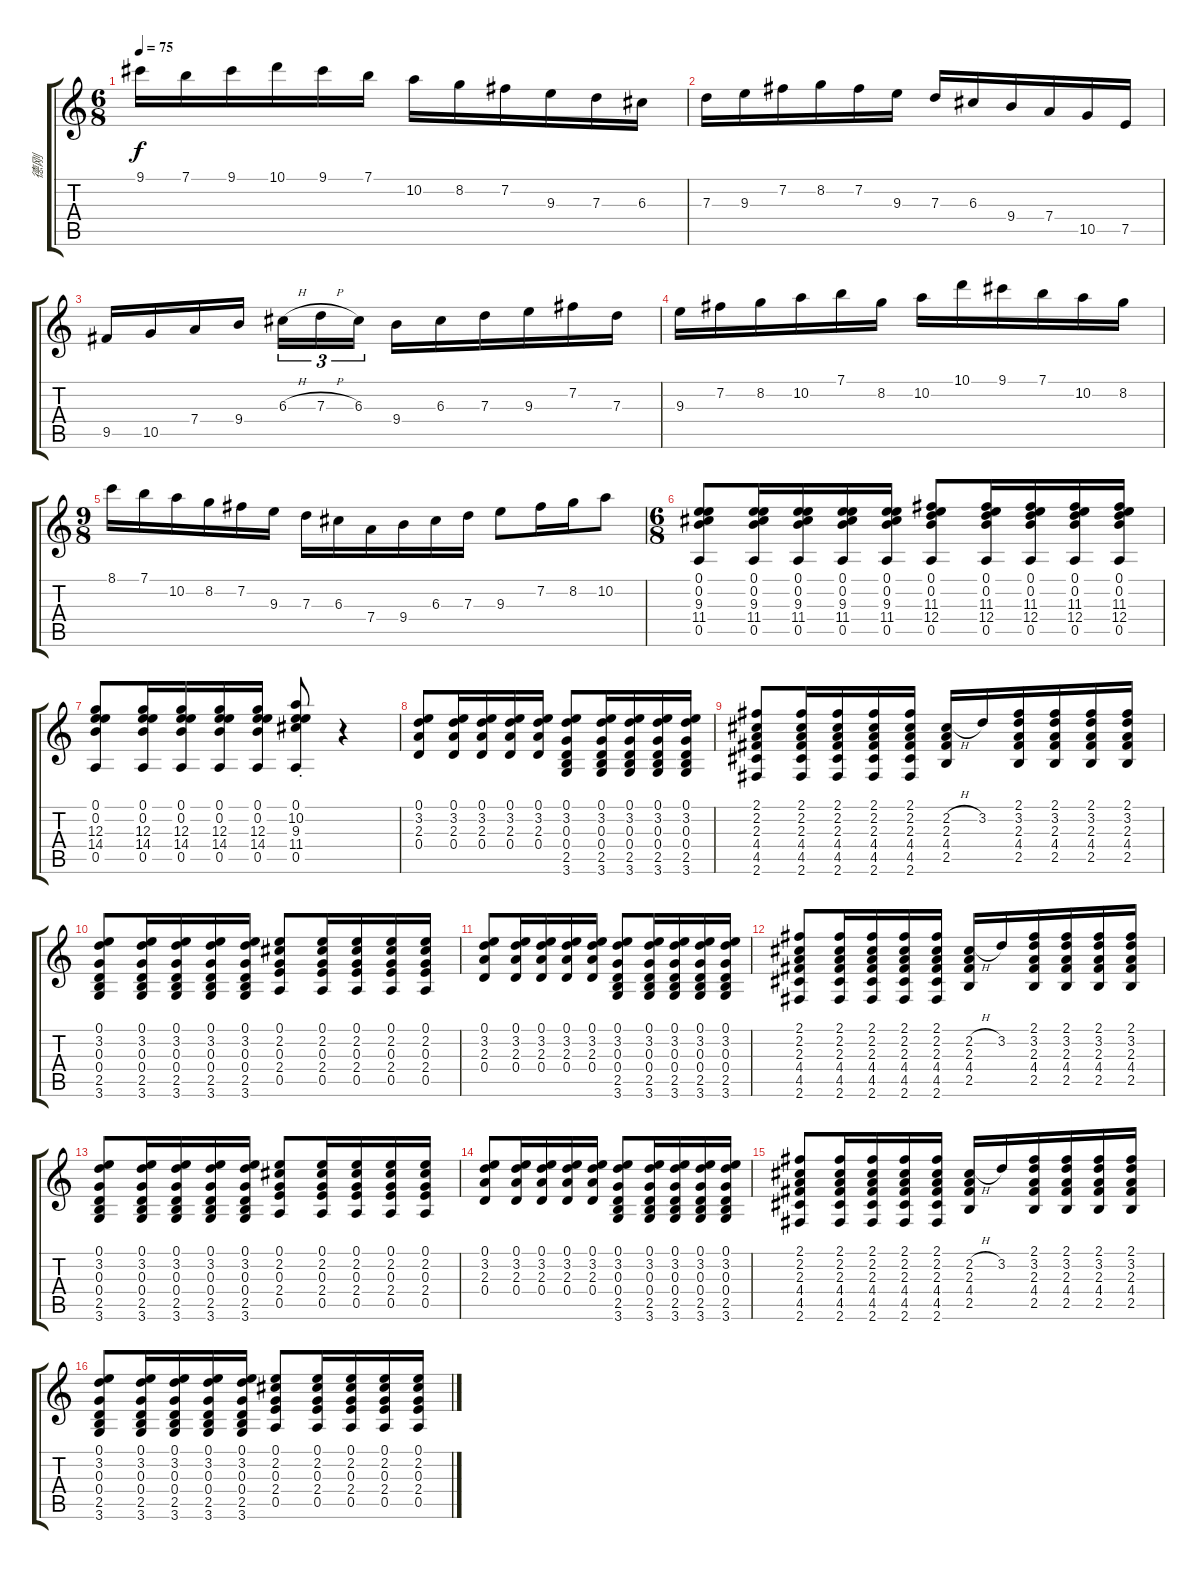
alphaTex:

\track ("德刚" "德刚") {instrument acousticguitarsteel}
\staff {score tabs}
\tuning (E4 B3 G3 D3 A2 E2) {hide}
\ts (6 8)
\tempo 75
\clef g2
\ks c
9.1.16{dy f} 7.1.16 9.1.16 10.1.16 9.1.16 7.1.16 10.2.16 8.2.16 7.2.16 9.3.16 7.3.16 6.3.16 |
7.3.16 9.3.16 7.2.16 8.2.16 7.2.16 9.3.16 7.3.16 6.3.16 9.4.16 7.4.16 10.5.16 7.5.16 |
9.5.16 10.5.16 7.4.16 9.4.16{beam splitsecondary} 6.3{h}.16{tu (3 2)} 7.3{h}.16{tu (3 2)} 6.3.16{tu (3 2)} 9.4.16 6.3.16 7.3.16 9.3.16 7.2.16 7.3.16 |
9.3.16 7.2.16 8.2.16 10.2.16 7.1.16 8.2.16 10.2.16 10.1.16 9.1.16 7.1.16 10.2.16 8.2.16 |
\ts (9 8)
8.1.16 7.1.16 10.2.16 8.2.16 7.2.16 9.3.16 7.3.16 6.3.16 7.4.16 9.4.16 6.3.16 7.3.16 9.3.8 7.2.16 8.2.16 10.2.8 |
\ts (6 8)
(0.1 0.2 9.3 11.4 0.5).8 (0.1 0.2 9.3 11.4 0.5).16 (0.1 0.2 9.3 11.4 0.5).16 (0.1 0.2 9.3 11.4 0.5).16 (0.1 0.2 9.3 11.4 0.5).16 (0.1 0.2 11.3 12.4 0.5).8 (0.1 0.2 11.3 12.4 0.5).16 (0.1 0.2 11.3 12.4 0.5).16 (0.1 0.2 11.3 12.4 0.5).16 (0.1 0.2 11.3 12.4 0.5).16 |
(0.1 0.2 12.3 14.4 0.5).8 (0.1 0.2 12.3 14.4 0.5).16 (0.1 0.2 12.3 14.4 0.5).16 (0.1 0.2 12.3 14.4 0.5).16 (0.1 0.2 12.3 14.4 0.5).16 (0.1 10.2 9.3 11.4 0.5{st}).8 r.4 |
(0.1 3.2 2.3 0.4).8 (0.1 3.2 2.3 0.4).16 (0.1 3.2 2.3 0.4).16 (0.1 3.2 2.3 0.4).16 (0.1 3.2 2.3 0.4).16 (0.1 3.2 0.3 0.4 2.5 3.6).8 (0.1 3.2 0.3 0.4 2.5 3.6).16 (0.1 3.2 0.3 0.4 2.5 3.6).16 (0.1 3.2 0.3 0.4 2.5 3.6).16 (0.1 3.2 0.3 0.4 2.5 3.6).16 |
(2.1 2.2 2.3 4.4 4.5 2.6).8 (2.1 2.2 2.3 4.4 4.5 2.6).16 (2.1 2.2 2.3 4.4 4.5 2.6).16 (2.1 2.2 2.3 4.4 4.5 2.6).16 (2.1 2.2 2.3 4.4 4.5 2.6).16 (2.2{h} 2.3 4.4 2.5).16 3.2.16 (2.1 3.2 2.3 4.4 2.5).16 (2.1 3.2 2.3 4.4 2.5).16 (2.1 3.2 2.3 4.4 2.5).16 (2.1 3.2 2.3 4.4 2.5).16 |
(0.1 3.2 0.3 0.4 2.5 3.6).8 (0.1 3.2 0.3 0.4 2.5 3.6).16 (0.1 3.2 0.3 0.4 2.5 3.6).16 (0.1 3.2 0.3 0.4 2.5 3.6).16 (0.1 3.2 0.3 0.4 2.5 3.6).16 (0.1 2.2 0.3 2.4 0.5).8 (0.1 2.2 0.3 2.4 0.5).16 (0.1 2.2 0.3 2.4 0.5).16 (0.1 2.2 0.3 2.4 0.5).16 (0.1 2.2 0.3 2.4 0.5).16 |
(0.1 3.2 2.3 0.4).8 (0.1 3.2 2.3 0.4).16 (0.1 3.2 2.3 0.4).16 (0.1 3.2 2.3 0.4).16 (0.1 3.2 2.3 0.4).16 (0.1 3.2 0.3 0.4 2.5 3.6).8 (0.1 3.2 0.3 0.4 2.5 3.6).16 (0.1 3.2 0.3 0.4 2.5 3.6).16 (0.1 3.2 0.3 0.4 2.5 3.6).16 (0.1 3.2 0.3 0.4 2.5 3.6).16 |
(2.1 2.2 2.3 4.4 4.5 2.6).8 (2.1 2.2 2.3 4.4 4.5 2.6).16 (2.1 2.2 2.3 4.4 4.5 2.6).16 (2.1 2.2 2.3 4.4 4.5 2.6).16 (2.1 2.2 2.3 4.4 4.5 2.6).16 (2.2{h} 2.3 4.4 2.5).16 3.2.16 (2.1 3.2 2.3 4.4 2.5).16 (2.1 3.2 2.3 4.4 2.5).16 (2.1 3.2 2.3 4.4 2.5).16 (2.1 3.2 2.3 4.4 2.5).16 |
(0.1 3.2 0.3 0.4 2.5 3.6).8 (0.1 3.2 0.3 0.4 2.5 3.6).16 (0.1 3.2 0.3 0.4 2.5 3.6).16 (0.1 3.2 0.3 0.4 2.5 3.6).16 (0.1 3.2 0.3 0.4 2.5 3.6).16 (0.1 2.2 0.3 2.4 0.5).8 (0.1 2.2 0.3 2.4 0.5).16 (0.1 2.2 0.3 2.4 0.5).16 (0.1 2.2 0.3 2.4 0.5).16 (0.1 2.2 0.3 2.4 0.5).16 |
(0.1 3.2 2.3 0.4).8 (0.1 3.2 2.3 0.4).16 (0.1 3.2 2.3 0.4).16 (0.1 3.2 2.3 0.4).16 (0.1 3.2 2.3 0.4).16 (0.1 3.2 0.3 0.4 2.5 3.6).8 (0.1 3.2 0.3 0.4 2.5 3.6).16 (0.1 3.2 0.3 0.4 2.5 3.6).16 (0.1 3.2 0.3 0.4 2.5 3.6).16 (0.1 3.2 0.3 0.4 2.5 3.6).16 |
(2.1 2.2 2.3 4.4 4.5 2.6).8 (2.1 2.2 2.3 4.4 4.5 2.6).16 (2.1 2.2 2.3 4.4 4.5 2.6).16 (2.1 2.2 2.3 4.4 4.5 2.6).16 (2.1 2.2 2.3 4.4 4.5 2.6).16 (2.2{h} 2.3 4.4 2.5).16 3.2.16 (2.1 3.2 2.3 4.4 2.5).16 (2.1 3.2 2.3 4.4 2.5).16 (2.1 3.2 2.3 4.4 2.5).16 (2.1 3.2 2.3 4.4 2.5).16 |
(0.1 3.2 0.3 0.4 2.5 3.6).8 (0.1 3.2 0.3 0.4 2.5 3.6).16 (0.1 3.2 0.3 0.4 2.5 3.6).16 (0.1 3.2 0.3 0.4 2.5 3.6).16 (0.1 3.2 0.3 0.4 2.5 3.6).16 (0.1 2.2 0.3 2.4 0.5).8 (0.1 2.2 0.3 2.4 0.5).16 (0.1 2.2 0.3 2.4 0.5).16 (0.1 2.2 0.3 2.4 0.5).16 (0.1 2.2 0.3 2.4 0.5).16
